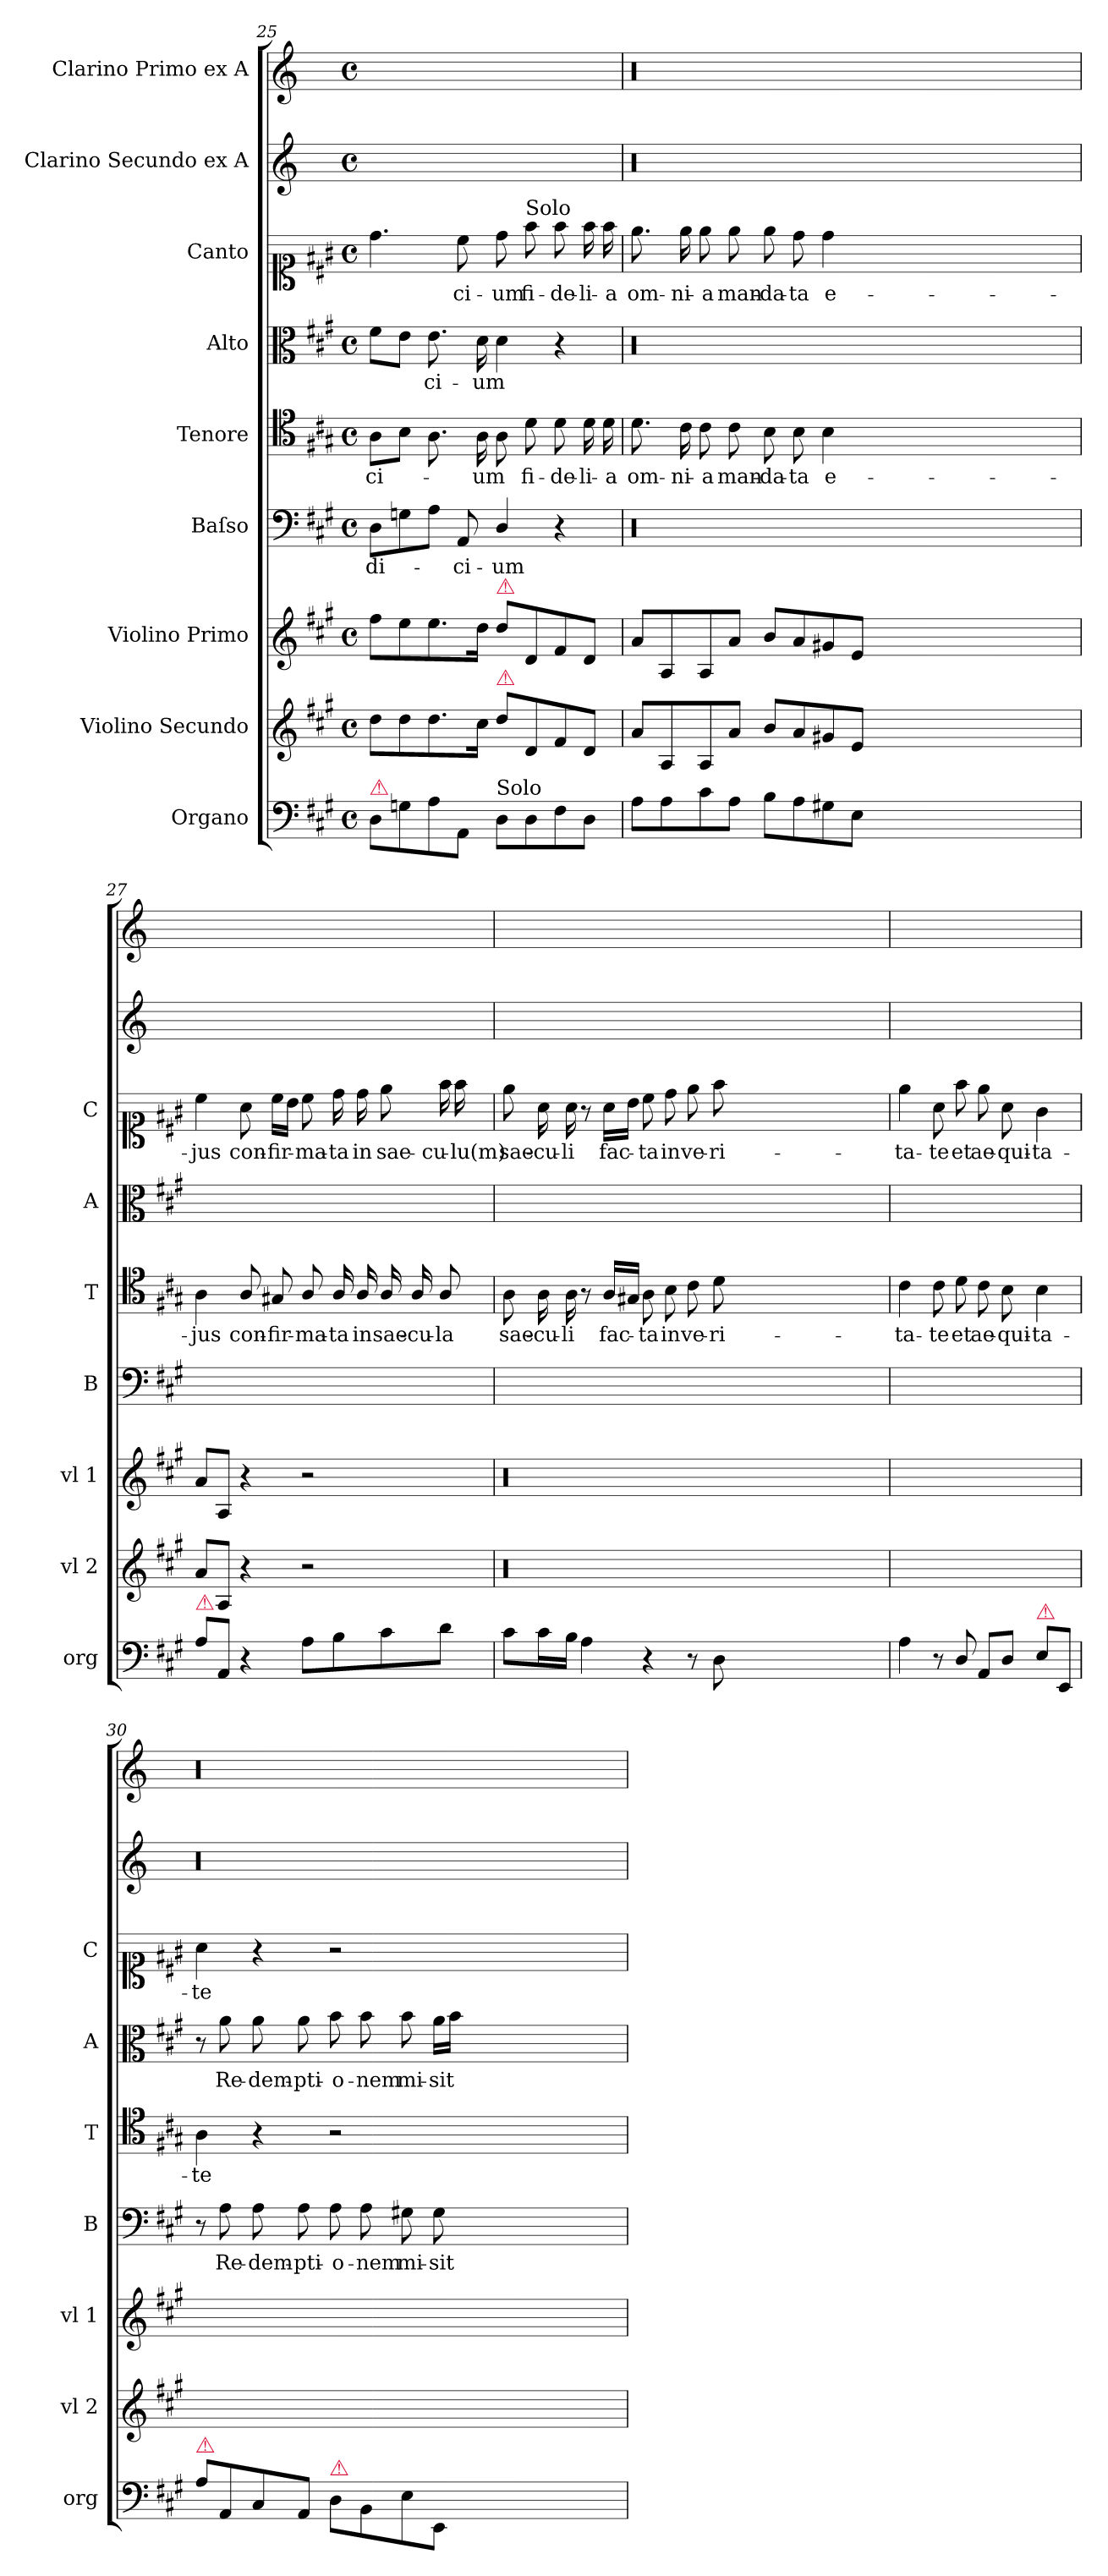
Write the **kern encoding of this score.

**kern	**kern	**kern	**kern	**text	**kern	**text	**kern	**text	**kern	**text	**kern	**kern
*part9	*part8	*part7	*part6	*part6	*part5	*part5	*part4	*part4	*part3	*part3	*part2	*part1
*staff9	*staff8	*staff7	*staff6	*staff6	*staff5	*staff5	*staff4	*staff4	*staff3	*staff3	*staff2	*staff1
*I"Organo	*I"Violino Secundo	*I"Violino Primo	*I"Baſso	*	*I"Tenore	*	*I"Alto	*	*I"Canto	*	*I"Clarino Secundo ex A	*I"Clarino Primo ex A
*I'org	*I'vl 2	*I'vl 1	*I'B	*	*I'T	*	*I'A	*	*I'C	*	*	*
*clefF4	*clefG2	*clefG2	*clefF4	*	*clefC4	*	*clefC3	*	*clefC1	*	*clefG2	*clefG2
*	*	*	*	*	*	*	*	*	*	*	*ITrd2c3	*ITrd2c3
*k[f#c#g#]	*k[f#c#g#]	*k[f#c#g#]	*k[f#c#g#]	*	*k[f#c#g#]	*	*k[f#c#g#]	*	*k[f#c#g#]	*	*k[f#c#g#]	*k[f#c#g#]
*A:	*A:	*A:	*A:	*	*A:	*	*A:	*	*A:	*	*A:	*A:
*M4/4	*M4/4	*M4/4	*M4/4	*	*M4/4	*	*M4/4	*	*M4/4	*	*M4/4	*M4/4
*met(c)	*met(c)	*met(c)	*met(c)	*	*met(c)	*	*met(c)	*	*met(c)	*	*met(c)	*met(c)
=25	=25	=25	=25	=25	=25	=25	=25	=25	=25	=25	=25	=25
!LO:TX:a:color=crimson:t=⚠	!	!	!	!	!	!	!	!	!	!	!	!
8D\L	8dd\L	8ff#\L	8D\L	-di-	8A\L	-ci-	8f#\L	.	4.dd\	.	1ryy	1ryy
8Gn\	8dd\	8ee\	8Gn\	.	8B\J	.	8e\J	.	.	.	.	.
8A\	8.dd\	8.ee\	8A\J	.	8.A\	.	8.e\	-ci-	.	.	.	.
8AA/J	.	.	8AA/	-ci-	.	.	.	.	8cc#\	-ci-	.	.
.	16cc#\Jk	16dd\Jk	.	.	16A\	-um	16d\	-um	.	.	.	.
!	!	!LO:TX:a:color=crimson:t=⚠	!	!	!	!	!	!	!	!	!	!
!	!LO:TX:a:color=crimson:t=⚠	!	!	!	!	!	!	!	!	!	!	!
!LO:TX:a:t=Solo	!	!	!	!	!	!	!	!	!	!	!	!
8D\L	8dd\L	8dd\L	4D/	-um	8A\	.	4d\	.	8dd\	-um	.	.
!	!	!	!	!	!	!	!	!	!LO:TX:a:t=Solo	!	!	!
8D\	8d/	8d/	.	.	8d\	fi-	.	.	8ff#\	fi-	.	.
8F#\	8f#/	8f#/	4r	.	8d\	-de-	4r	.	8ff#\	-de-	.	.
8D\J	8d/J	8d/J	.	.	16d\	-li-	.	.	16ff#\	-li-	.	.
.	.	.	.	.	16d\	-a	.	.	16ff#\	-a	.	.
=26	=26	=26	=26	=26	=26	=26	=26	=26	=26	=26	=26	=26
8A\L	8a/L	8a/L	00r	.	8.d\	om-	00r	.	8.ee\	om-	00r	00r
8A\	8A/	8A/	.	.	.	.	.	.	.	.	.	.
.	.	.	.	.	16c#\	-ni-	.	.	16ee\	-ni-	.	.
8c#\	8A/	8A/	.	.	8c#\	-a	.	.	8ee\	-a	.	.
8A\J	8a/J	8a/J	.	.	8c#\	man-	.	.	8ee\	man-	.	.
8B\L	8b/L	8b/L	.	.	8B\	-da-	.	.	8ee\	-da-	.	.
8A\	8a/	8a/	.	.	8B\	-ta	.	.	8dd\	-ta	.	.
8G#X\	8g#X/	8g#X/	.	.	4B\	e-	.	.	4dd\	e-	.	.
8E\J	8e/J	8e/J	.	.	.	.	.	.	.	.	.	.
0.ryy	0.ryy	0.ryy	.	.	0.ryy	.	.	.	0.ryy	.	.	.
=27	=27	=27	=27	=27	=27	=27	=27	=27	=27	=27	=27	=27
!LO:TX:a:color=crimson:t=⚠	!	!	!	!	!	!	!	!	!	!	!	!
8A\L	8a/L	8a/L	1ryy	.	4A\	-jus	1ryy	.	4cc#\	-jus	1ryy	1ryy
8AA/J	8A/J	8A/J	.	.	.	.	.	.	.	.	.	.
4r	4r	4r	.	.	8A/	con-	.	.	8a\	con-	.	.
.	.	.	.	.	8G#X/	-fir-	.	.	16cc#\LL	-fir-	.	.
.	.	.	.	.	.	.	.	.	16b\JJ	.	.	.
8A\L	2r	2r	.	.	8A/	-ma-	.	.	8cc#\	-ma-	.	.
8B\	.	.	.	.	16A/	-ta	.	.	16dd\	-ta	.	.
.	.	.	.	.	16A/	in	.	.	16dd\	in	.	.
8c#\	.	.	.	.	16A/	sae-	.	.	8ee\	sae-	.	.
.	.	.	.	.	16A/	-cu-	.	.	.	.	.	.
8d\J	.	.	.	.	8A/	-la	.	.	16ff#\	-cu-	.	.
.	.	.	.	.	.	.	.	.	16ff#\	-lu(m)	.	.
=28	=28	=28	=28	=28	=28	=28	=28	=28	=28	=28	=28	=28
8c#\L	00r	00r	00ryy	.	8A\	sae-	00ryy	.	8ee\	sae-	00ryy	00ryy
16c#\L	.	.	.	.	16A\	-cu-	.	.	16a\	-cu-	.	.
16B\JJ	.	.	.	.	16A\	-li	.	.	16a\	-li	.	.
4A\	.	.	.	.	8r	.	.	.	8r	.	.	.
.	.	.	.	.	16A/LL	fac-	.	.	16a\LL	fac-	.	.
.	.	.	.	.	16G#X/JJ	.	.	.	16b\JJ	.	.	.
4r	.	.	.	.	8A\	-ta	.	.	8cc#\	-ta	.	.
.	.	.	.	.	8B\	in	.	.	8dd\	in	.	.
8r	.	.	.	.	8c#\	ve-	.	.	8ee\	ve-	.	.
8D\	.	.	.	.	8d\	-ri-	.	.	8ff#\	-ri-	.	.
0.ryy	.	.	.	.	0.ryy	.	.	.	0.ryy	.	.	.
=29	=29	=29	=29	=29	=29	=29	=29	=29	=29	=29	=29	=29
4A\	1ryy	1ryy	1ryy	.	4c#\	-ta-	1ryy	.	4ee\	-ta-	1ryy	1ryy
8r	.	.	.	.	8c#\	-te	.	.	8a\	-te	.	.
8D/	.	.	.	.	8d\	et	.	.	8ff#\	et	.	.
8AA/L	.	.	.	.	8c#\	ae-	.	.	8ee\	ae-	.	.
8D/J	.	.	.	.	8B\	-qui-	.	.	8a\	-qui-	.	.
!LO:TX:a:color=crimson:t=⚠	!	!	!	!	!	!	!	!	!	!	!	!
8E\L	.	.	.	.	4B\	-ta-	.	.	4g#\	-ta-	.	.
8EE/J	.	.	.	.	.	.	.	.	.	.	.	.
=30	=30	=30	=30	=30	=30	=30	=30	=30	=30	=30	=30	=30
!LO:TX:a:color=crimson:t=⚠	!	!	!	!	!	!	!	!	!	!	!	!
8A\L	00ryy	00ryy	8r	.	4A\	-te	8r	.	4a\	-te	00r	00r
8AA/	.	.	8A\	Re-	.	.	8a\	Re-	.	.	.	.
8C#/	.	.	8A\	-dem-	4r	.	8a\	-dem-	4r	.	.	.
8AA/J	.	.	8A\	-pti-	.	.	8a\	-pti-	.	.	.	.
!LO:TX:a:color=crimson:t=⚠	!	!	!	!	!	!	!	!	!	!	!	!
8D\L	.	.	8A\	-o-	2r	.	8b\	-o-	2r	.	.	.
8BB\	.	.	8A\	-nem	.	.	8b\	-nem	.	.	.	.
8E\	.	.	8G#X\	mi-	.	.	8b\	mi-	.	.	.	.
8EE/J	.	.	8G#\	-sit	.	.	16a\LL	-sit	.	.	.	.
.	.	.	.	.	.	.	16b\JJ	.	.	.	.	.
0.ryy	.	.	0.ryy	.	0.ryy	.	0.ryy	.	0.ryy	.	.	.
=	=	=	=	=	=	=	=	=	=	=	=	=
*-	*-	*-	*-	*-	*-	*-	*-	*-	*-	*-	*-	*-
